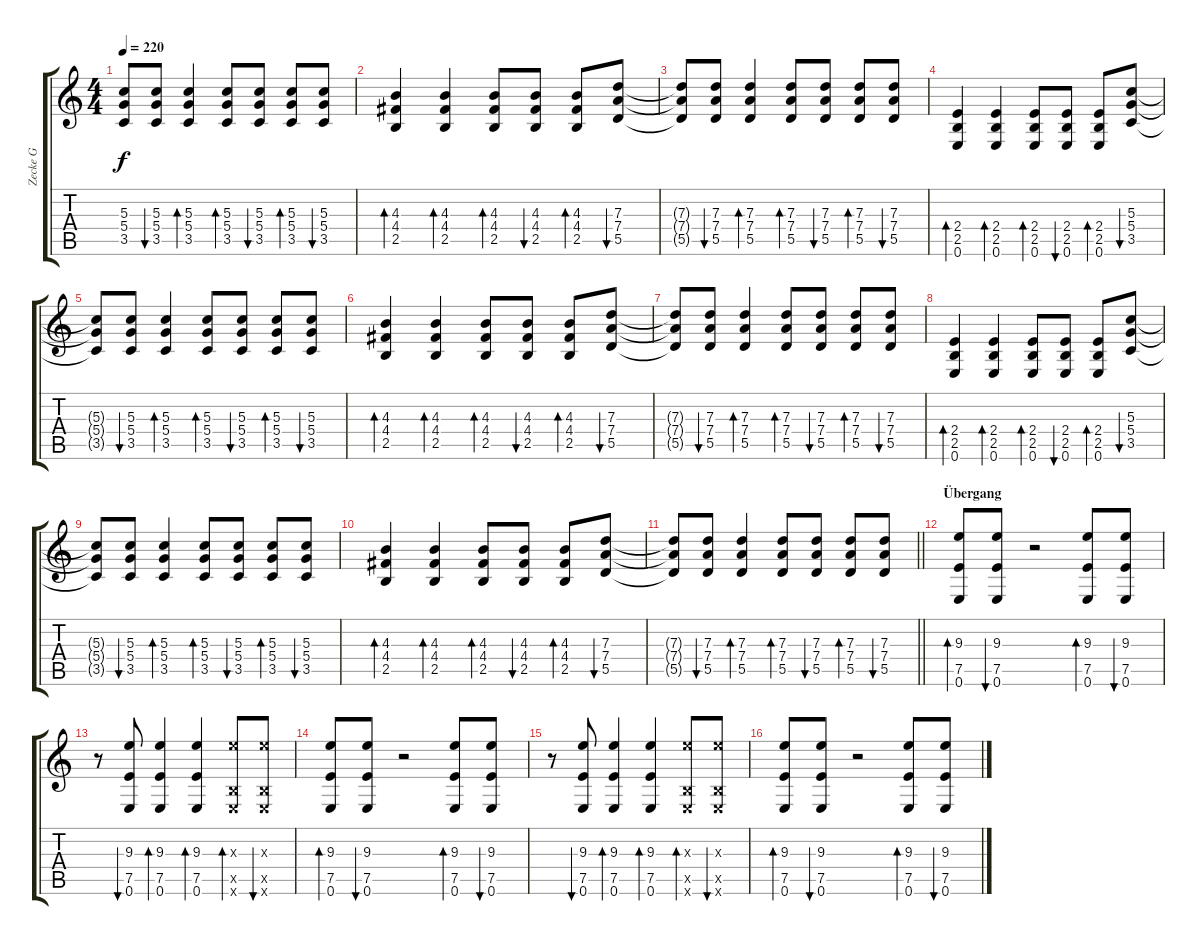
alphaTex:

\track ("Zecke G" "Zecke G") {instrument distortionguitar}
\staff {score tabs}
\tuning (E4 B3 G3 D3 A2 E2) {hide}
\ts (4 4)
\tempo 220
\clef g2
\ks c
(5.3{t} 5.4{t} 3.5{t}).8{dy f} (5.3 5.4 3.5).8{bu 60} (5.3 5.4 3.5).4{bd 60} (5.3 5.4 3.5).8{bd 60} (5.3 5.4 3.5).8{bu 60} (5.3 5.4 3.5).8{bd 60} (5.3 5.4 3.5).8{bu 60} |
(4.3 4.4 2.5).4{bd 60} (4.3 4.4 2.5).4{bd 60} (4.3 4.4 2.5).8{bd 60} (4.3 4.4 2.5).8{bu 60} (4.3 4.4 2.5).8{bd 60} (7.3 7.4 5.5).8{bu 60} |
(7.3{t} 7.4{t} 5.5{t}).8 (7.3 7.4 5.5).8{bu 60} (7.3 7.4 5.5).4{bd 60} (7.3 7.4 5.5).8{bd 60} (7.3 7.4 5.5).8{bu 60} (7.3 7.4 5.5).8{bd 120} (7.3 7.4 5.5).8{bu 120} |
(2.4 2.5 0.6).4{bd 60} (2.4 2.5 0.6).4{bd 60} (2.4 2.5 0.6).8{bd 60} (2.4 2.5 0.6).8{bu 60} (2.4 2.5 0.6).8{bd 60} (5.3 5.4 3.5).8{bu 60} |
(5.3{t} 5.4{t} 3.5{t}).8 (5.3 5.4 3.5).8{bu 60} (5.3 5.4 3.5).4{bd 60} (5.3 5.4 3.5).8{bd 60} (5.3 5.4 3.5).8{bu 60} (5.3 5.4 3.5).8{bd 60} (5.3 5.4 3.5).8{bu 60} |
(4.3 4.4 2.5).4{bd 60} (4.3 4.4 2.5).4{bd 60} (4.3 4.4 2.5).8{bd 60} (4.3 4.4 2.5).8{bu 60} (4.3 4.4 2.5).8{bd 60} (7.3 7.4 5.5).8{bu 60} |
(7.3{t} 7.4{t} 5.5{t}).8 (7.3 7.4 5.5).8{bu 60} (7.3 7.4 5.5).4{bd 60} (7.3 7.4 5.5).8{bd 60} (7.3 7.4 5.5).8{bu 60} (7.3 7.4 5.5).8{bd 120} (7.3 7.4 5.5).8{bu 120} |
(2.4 2.5 0.6).4{bd 60} (2.4 2.5 0.6).4{bd 60} (2.4 2.5 0.6).8{bd 60} (2.4 2.5 0.6).8{bu 60} (2.4 2.5 0.6).8{bd 60} (5.3 5.4 3.5).8{bu 60} |
(5.3{t} 5.4{t} 3.5{t}).8 (5.3 5.4 3.5).8{bu 60} (5.3 5.4 3.5).4{bd 60} (5.3 5.4 3.5).8{bd 60} (5.3 5.4 3.5).8{bu 60} (5.3 5.4 3.5).8{bd 60} (5.3 5.4 3.5).8{bu 60} |
(4.3 4.4 2.5).4{bd 60} (4.3 4.4 2.5).4{bd 60} (4.3 4.4 2.5).8{bd 60} (4.3 4.4 2.5).8{bu 60} (4.3 4.4 2.5).8{bd 60} (7.3 7.4 5.5).8{bu 60} |
\barLineRight lightlight
(7.3{t} 7.4{t} 5.5{t}).8 (7.3 7.4 5.5).8{bu 60} (7.3 7.4 5.5).4{bd 60} (7.3 7.4 5.5).8{bd 60} (7.3 7.4 5.5).8{bu 60} (7.3 7.4 5.5).8{bd 120} (7.3 7.4 5.5).8{bu 120} |
\section ("" "Übergang")
(9.3 7.5 0.6).8{bd 120} (9.3 7.5 0.6).8{bu 120} r.2 (9.3 7.5 0.6).8{bd 120} (9.3 7.5 0.6).8{bu 120} |
r.8 (9.3 7.5 0.6).8{bu 120} (9.3 7.5 0.6).4{bd 120} (9.3 7.5 0.6).4{bd 120} (9.3{x} 2.5{x} 0.6{x}).8{bd 120} (9.3{x} 2.5{x} 0.6{x}).8{bu 120} |
(9.3 7.5 0.6).8{bd 120} (9.3 7.5 0.6).8{bu 120} r.2 (9.3 7.5 0.6).8{bd 120} (9.3 7.5 0.6).8{bu 120} |
r.8 (9.3 7.5 0.6).8{bu 120} (9.3 7.5 0.6).4{bd 120} (9.3 7.5 0.6).4{bd 120} (9.3{x} 2.5{x} 0.6{x}).8{bd 120} (9.3{x} 2.5{x} 0.6{x}).8{bu 120} |
(9.3 7.5 0.6).8{bd 120} (9.3 7.5 0.6).8{bu 120} r.2 (9.3 7.5 0.6).8{bd 120} (9.3 7.5 0.6).8{bu 120}
